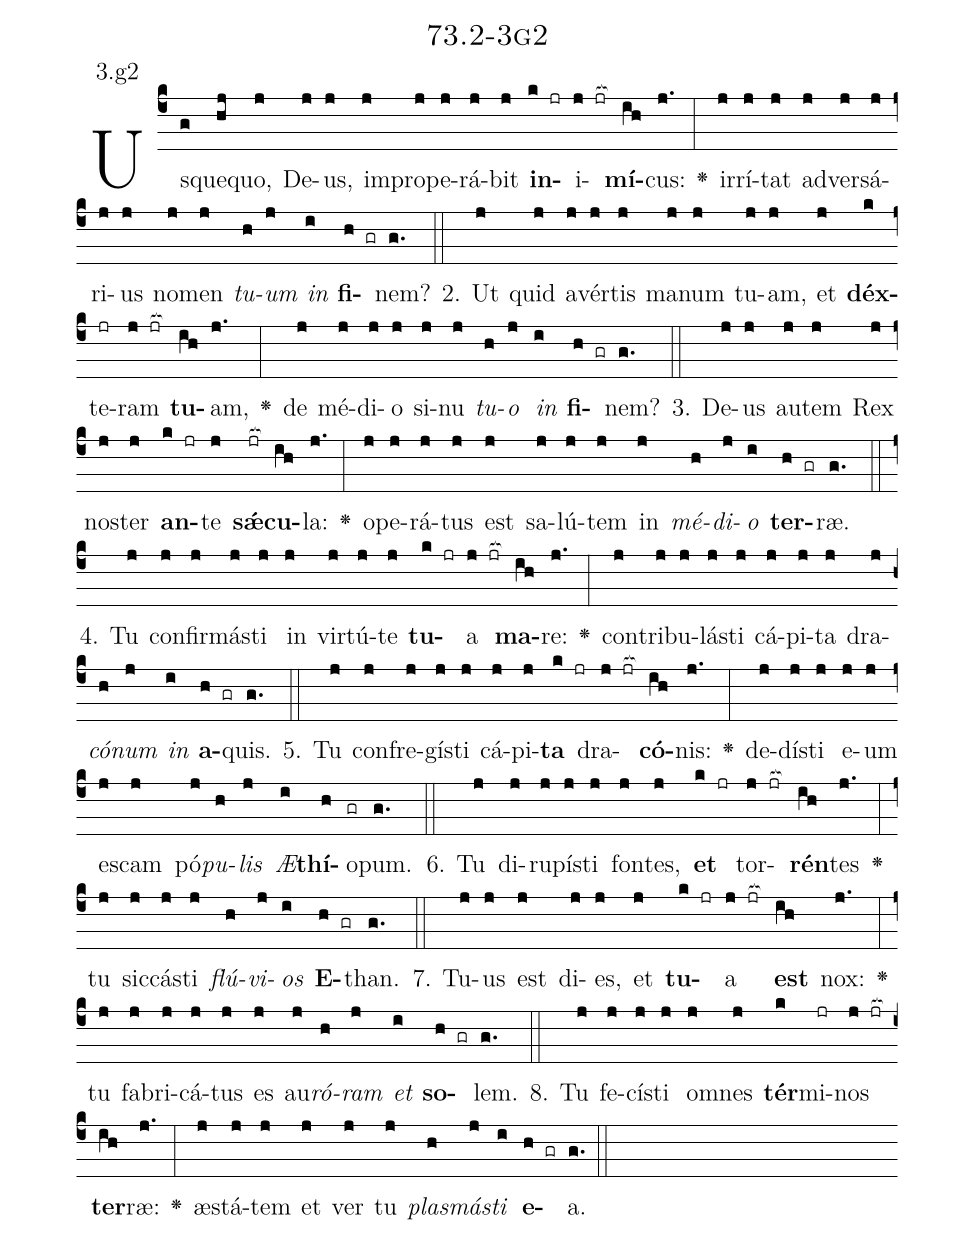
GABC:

name: 73.2-3g2;
annotation: 3.g2;
%%
(c4)Us(g)que(hj)quo,(j) De(j)us,(j) im(j)pro(j)pe(j)rá(j)bit(j) <b>in</b>(k jr)i(j jr[ocb:1{])<b>mí</b>(ih[ocb:0}])cus:(j.) <v>\greheightstar</v>(:) ir(j)rí(j)tat(j) ad(j)ver(j)sá(j)ri(j)us(j) no(j)men(j) <i>tu</i>(h)<i>um</i>(j) <i>in</i>(i) <b>fi</b>(h gr)nem?(g.) (::)
2. Ut(j) quid(j) a(j)vér(j)tis(j) ma(j)num(j) tu(j)am,(j) et(j) <b>déx</b>(k)te(jr)ram(j jr[ocb:1{]) <b>tu</b>(ih[ocb:0}])am,(j.) <v>\greheightstar</v>(:) de(j) mé(j)di(j)o(j) si(j)nu(j) <i>tu</i>(h)<i>o</i>(j) <i>in</i>(i) <b>fi</b>(h gr)nem?(g.) (::)
3. De(j)us(j) au(j)tem(j) Rex(j) nos(j)ter(j) <b>an</b>(k jr)te(j) <b>sǽ</b>(jr[ocb:1{])<b>cu</b>(ih[ocb:0}])la:(j.) <v>\greheightstar</v>(:) o(j)pe(j)rá(j)tus(j) est(j) sa(j)lú(j)tem(j) in(j) <i>mé</i>(h)<i>di</i>(j)<i>o</i>(i) <b>ter</b>(h gr)ræ.(g.) (::)
4. Tu(j) con(j)fir(j)más(j)ti(j) in(j) vir(j)tú(j)te(j) <b>tu</b>(k jr)a(j jr[ocb:1{]) <b>ma</b>(ih[ocb:0}])re:(j.) <v>\greheightstar</v>(:) con(j)tri(j)bu(j)lás(j)ti(j) cá(j)pi(j)ta(j) dra(j)<i>có</i>(h)<i>num</i>(j) <i>in</i>(i) <b>a</b>(h gr)quis.(g.) (::)
5. Tu(j) con(j)fre(j)gís(j)ti(j) cá(j)pi(j)<b>ta</b>(k jr) dra(j jr[ocb:1{])<b>có</b>(ih[ocb:0}])nis:(j.) <v>\greheightstar</v>(:) de(j)dís(j)ti(j) e(j)um(j) es(j)cam(j) pó(j)<i>pu</i>(h)<i>lis</i>(j) <i>Æ</i>(i)<b>thí</b>(h)o(gr)pum.(g.) (::)
6. Tu(j) di(j)ru(j)pís(j)ti(j) fon(j)tes,(j) <b>et</b>(k jr) tor(j jr[ocb:1{])<b>rén</b>(ih[ocb:0}])tes(j.) <v>\greheightstar</v>(:) tu(j) sic(j)cás(j)ti(j) <i>flú</i>(h)<i>vi</i>(j)<i>os</i>(i) <b>E</b>(h gr)than.(g.) (::)
7. Tu(j)us(j) est(j) di(j)es,(j) et(j) <b>tu</b>(k jr)a(j jr[ocb:1{]) <b>est</b>(ih[ocb:0}]) nox:(j.) <v>\greheightstar</v>(:) tu(j) fa(j)bri(j)cá(j)tus(j) es(j) au(j)<i>ró</i>(h)<i>ram</i>(j) <i>et</i>(i) <b>so</b>(h gr)lem.(g.) (::)
8. Tu(j) fe(j)cís(j)ti(j) om(j)nes(j) <b>tér</b>(k)mi(jr)nos(j jr[ocb:1{]) <b>ter</b>(ih[ocb:0}])ræ:(j.) <v>\greheightstar</v>(:) æs(j)tá(j)tem(j) et(j) ver(j) tu(j) <i>plas</i>(h)<i>más</i>(j)<i>ti</i>(i) <b>e</b>(h gr)a.(g.) (::)
